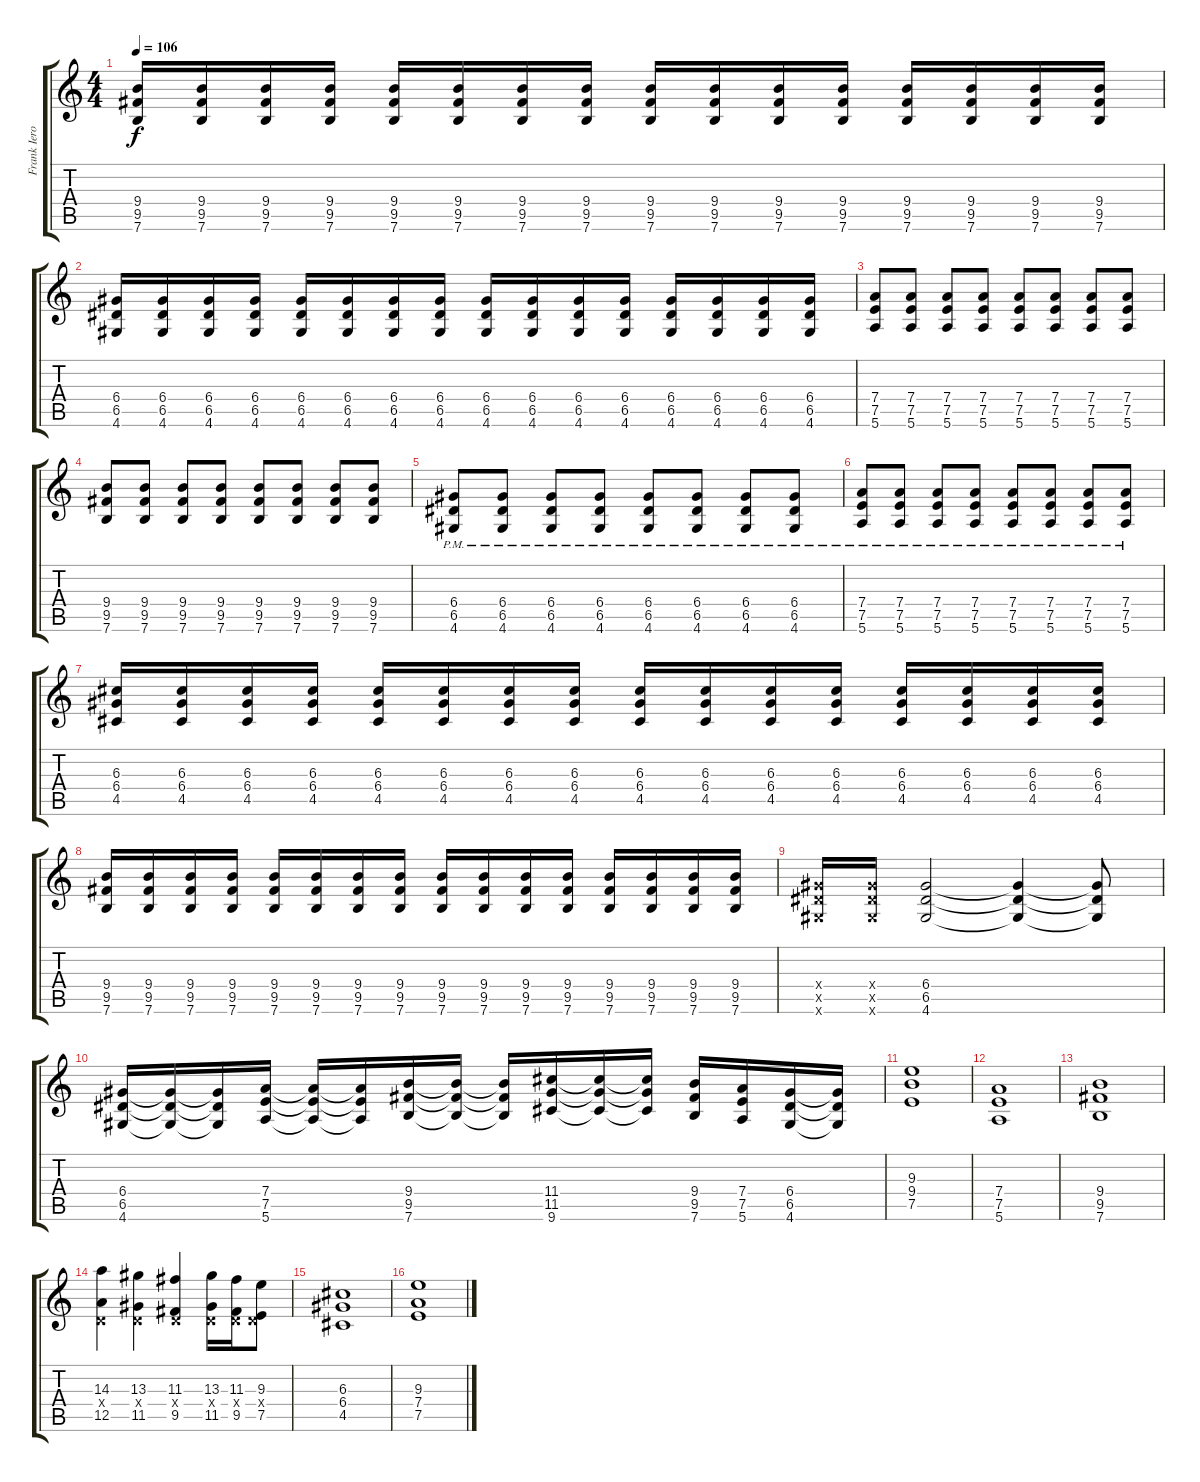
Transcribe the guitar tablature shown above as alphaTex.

\track ("Frank Iero" "Frank Iero") {instrument distortionguitar}
\staff {score tabs}
\tuning (E4 B3 G3 D3 A2 E2) {hide}
\ts (4 4)
\tempo 106
\clef g2
\ks c
(9.4 9.5 7.6).16{dy f} (9.4 9.5 7.6).16 (9.4 9.5 7.6).16 (9.4 9.5 7.6).16 (9.4 9.5 7.6).16 (9.4 9.5 7.6).16 (9.4 9.5 7.6).16 (9.4 9.5 7.6).16 (9.4 9.5 7.6).16 (9.4 9.5 7.6).16 (9.4 9.5 7.6).16 (9.4 9.5 7.6).16 (9.4 9.5 7.6).16 (9.4 9.5 7.6).16 (9.4 9.5 7.6).16 (9.4 9.5 7.6).16 |
(6.4 6.5 4.6).16 (6.4 6.5 4.6).16 (6.4 6.5 4.6).16 (6.4 6.5 4.6).16 (6.4 6.5 4.6).16 (6.4 6.5 4.6).16 (6.4 6.5 4.6).16 (6.4 6.5 4.6).16 (6.4 6.5 4.6).16 (6.4 6.5 4.6).16 (6.4 6.5 4.6).16 (6.4 6.5 4.6).16 (6.4 6.5 4.6).16 (6.4 6.5 4.6).16 (6.4 6.5 4.6).16 (6.4 6.5 4.6).16 |
(7.4 7.5 5.6).8{volume 10 instrument acousticguitarsteel} (7.4 7.5 5.6).8 (7.4 7.5 5.6).8 (7.4 7.5 5.6).8 (7.4 7.5 5.6).8 (7.4 7.5 5.6).8 (7.4 7.5 5.6).8 (7.4 7.5 5.6).8 |
(9.4 9.5 7.6).8 (9.4 9.5 7.6).8 (9.4 9.5 7.6).8 (9.4 9.5 7.6).8 (9.4 9.5 7.6).8 (9.4 9.5 7.6).8 (9.4 9.5 7.6).8 (9.4 9.5 7.6).8 |
(6.4{pm} 6.5{pm} 4.6{pm}).8{instrument distortionguitar} (6.4{pm} 6.5{pm} 4.6{pm}).8 (6.4{pm} 6.5{pm} 4.6{pm}).8 (6.4{pm} 6.5{pm} 4.6{pm}).8 (6.4{pm} 6.5{pm} 4.6{pm}).8 (6.4{pm} 6.5{pm} 4.6{pm}).8 (6.4{pm} 6.5{pm} 4.6{pm}).8 (6.4{pm} 6.5{pm} 4.6{pm}).8 |
(7.4{pm} 7.5{pm} 5.6{pm}).8 (7.4{pm} 7.5{pm} 5.6{pm}).8 (7.4{pm} 7.5{pm} 5.6{pm}).8 (7.4{pm} 7.5{pm} 5.6{pm}).8 (7.4{pm} 7.5{pm} 5.6{pm}).8 (7.4{pm} 7.5{pm} 5.6{pm}).8 (7.4{pm} 7.5{pm} 5.6{pm}).8 (7.4{pm} 7.5{pm} 5.6{pm}).8 |
(6.3 6.4 4.5).16{volume 16} (6.3 6.4 4.5).16 (6.3 6.4 4.5).16 (6.3 6.4 4.5).16 (6.3 6.4 4.5).16 (6.3 6.4 4.5).16 (6.3 6.4 4.5).16 (6.3 6.4 4.5).16 (6.3 6.4 4.5).16 (6.3 6.4 4.5).16 (6.3 6.4 4.5).16 (6.3 6.4 4.5).16 (6.3 6.4 4.5).16 (6.3 6.4 4.5).16 (6.3 6.4 4.5).16 (6.3 6.4 4.5).16 |
(9.4 9.5 7.6).16 (9.4 9.5 7.6).16 (9.4 9.5 7.6).16 (9.4 9.5 7.6).16 (9.4 9.5 7.6).16 (9.4 9.5 7.6).16 (9.4 9.5 7.6).16 (9.4 9.5 7.6).16 (9.4 9.5 7.6).16 (9.4 9.5 7.6).16 (9.4 9.5 7.6).16 (9.4 9.5 7.6).16 (9.4 9.5 7.6).16 (9.4 9.5 7.6).16 (9.4 9.5 7.6).16 (9.4 9.5 7.6).16 |
(6.4{x} 6.5{x} 4.6{x}).16 (6.4{x} 6.5{x} 4.6{x}).16 (6.4 6.5 4.6).2 (6.4{t} 6.5{t} 4.6{t}).4 (6.4{t} 6.5{t} 4.6{t}).8 |
(6.4 6.5 4.6).16 (6.4{t} 6.5{t} 4.6{t}).16 (6.4{t} 6.5{t} 4.6{t}).16 (7.4 7.5 5.6).16 (7.4{t} 7.5{t} 5.6{t}).16 (7.4{t} 7.5{t} 5.6{t}).16 (9.4 9.5 7.6).16 (9.4{t} 9.5{t} 7.6{t}).16 (9.4{t} 9.5{t} 7.6{t}).16 (11.4 11.5 9.6).16 (11.4{t} 11.5{t} 9.6{t}).16 (11.4{t} 11.5{t} 9.6{t}).16 (9.4 9.5 7.6).16 (7.4 7.5 5.6).16 (6.4 6.5 4.6).16 (6.4{t} 6.5{t} 4.6{t}).16 |
(9.3 9.4 7.5).1 |
(7.4 7.5 5.6).1 |
(9.4 9.5 7.6).1 |
(14.3 0.4{x} 12.5).4 (13.3 0.4{x} 11.5).4 (11.3 0.4{x} 9.5).4 (13.3 0.4{x} 11.5).16 (11.3 0.4{x} 9.5).16 (9.3 0.4{x} 7.5).8 |
(6.3 6.4 4.5).1 |
(9.3 7.4 7.5).1
